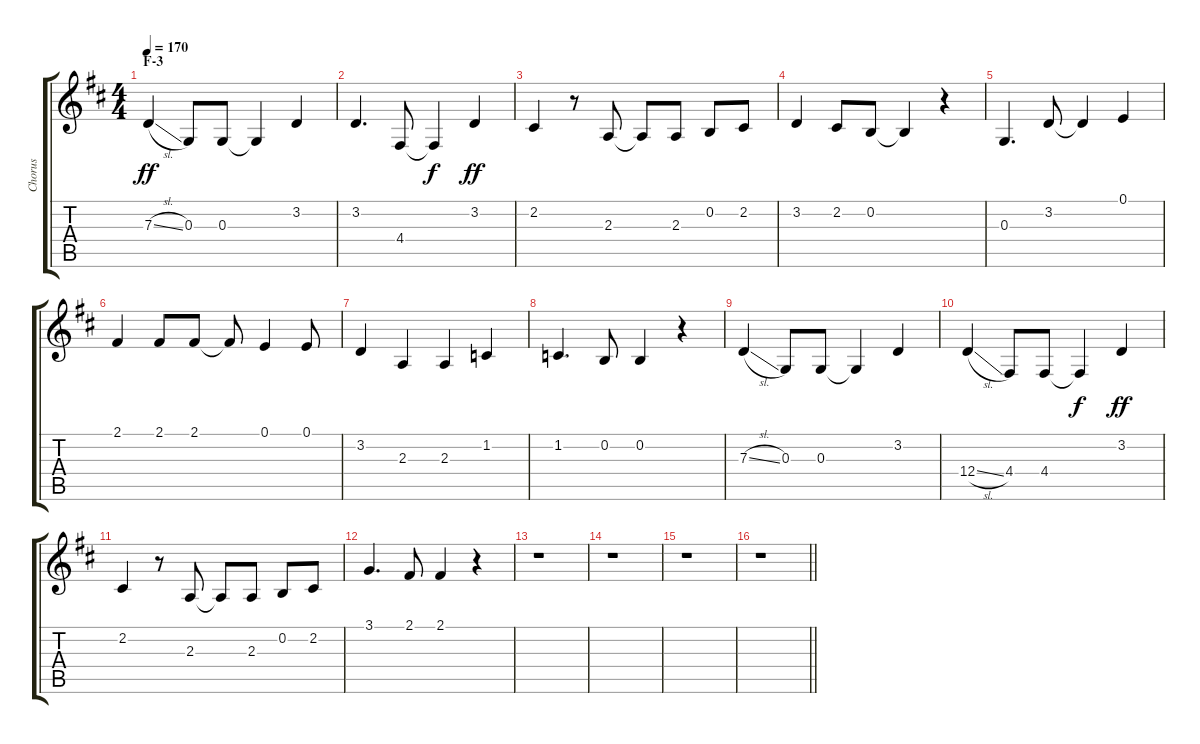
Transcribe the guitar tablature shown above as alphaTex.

\track ("Chorus" "Chorus") {instrument voiceoohs}
\staff {score tabs}
\tuning (E4 B3 G3 D3 A2 E2) {hide}
\ts (4 4)
\section ("" "F-3")
\tempo 170
\clef g2
\ks d
7.3{sl}.4{dy ff} 0.3.8 0.3.8 0.3{t}.4 3.2.4 |
3.2.4{d} 4.4.8 4.4{t}.4{dy f} 3.2.4{dy ff} |
2.2.4 r.8 2.3.8 2.3{t}.8 2.3.8 0.2.8 2.2.8 |
3.2.4 2.2.8 0.2.8 0.2{t}.4 r.4 |
0.3.4{d} 3.2.8 3.2{t}.4 0.1.4 |
2.1.4 2.1.8 2.1.8 2.1{t}.8 0.1.4 0.1.8 |
3.2.4 2.3.4 2.3.4 1.2.4 |
1.2.4{d} 0.2.8 0.2.4 r.4 |
7.3{sl}.4 0.3.8 0.3.8 0.3{t}.4 3.2.4 |
12.4{sl}.4 4.4.8 4.4.8 4.4{t}.4{dy f} 3.2.4{dy ff} |
2.2.4 r.8 2.3.8 2.3{t}.8 2.3.8 0.2.8 2.2.8 |
3.1.4{d} 2.1.8 2.1.4 r.4 |
r.1 |
r.1 |
r.1 |
\barLineRight lightlight
r.1
